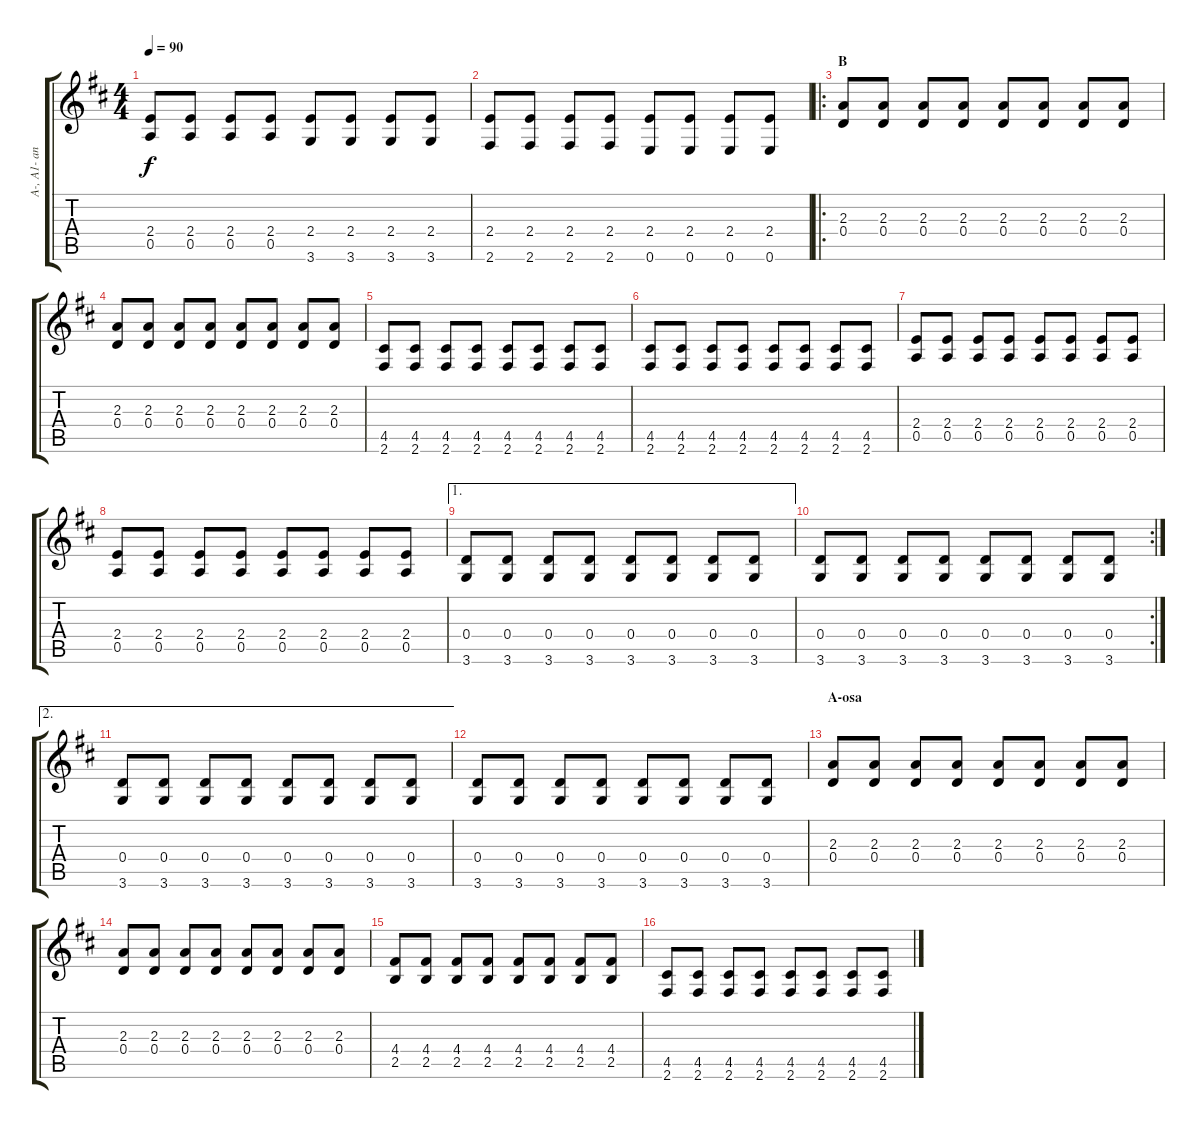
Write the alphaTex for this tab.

\track ("A-, A1- and B-parts guitar" "A-, A1- an") {instrument electricguitarclean}
\staff {score tabs}
\tuning (E4 B3 G3 D3 A2 E2) {hide}
\ts (4 4)
\tempo 90
\clef g2
\ks d
(2.4 0.5).8{dy f} (2.4 0.5).8 (2.4 0.5).8 (2.4 0.5).8 (2.4 3.6).8 (2.4 3.6).8 (2.4 3.6).8 (2.4 3.6).8 |
(2.4 2.6).8 (2.4 2.6).8 (2.4 2.6).8 (2.4 2.6).8 (2.4 0.6).8 (2.4 0.6).8 (2.4 0.6).8 (2.4 0.6).8 |
\ro
\section ("" "B")
(2.3 0.4).8 (2.3 0.4).8 (2.3 0.4).8 (2.3 0.4).8 (2.3 0.4).8 (2.3 0.4).8 (2.3 0.4).8 (2.3 0.4).8 |
(2.3 0.4).8 (2.3 0.4).8 (2.3 0.4).8 (2.3 0.4).8 (2.3 0.4).8 (2.3 0.4).8 (2.3 0.4).8 (2.3 0.4).8 |
(4.5 2.6).8 (4.5 2.6).8 (4.5 2.6).8 (4.5 2.6).8 (4.5 2.6).8 (4.5 2.6).8 (4.5 2.6).8 (4.5 2.6).8 |
(4.5 2.6).8 (4.5 2.6).8 (4.5 2.6).8 (4.5 2.6).8 (4.5 2.6).8 (4.5 2.6).8 (4.5 2.6).8 (4.5 2.6).8 |
(2.4 0.5).8 (2.4 0.5).8 (2.4 0.5).8 (2.4 0.5).8 (2.4 0.5).8 (2.4 0.5).8 (2.4 0.5).8 (2.4 0.5).8 |
(2.4 0.5).8 (2.4 0.5).8 (2.4 0.5).8 (2.4 0.5).8 (2.4 0.5).8 (2.4 0.5).8 (2.4 0.5).8 (2.4 0.5).8 |
\ae 1
(0.4 3.6).8 (0.4 3.6).8 (0.4 3.6).8 (0.4 3.6).8 (0.4 3.6).8 (0.4 3.6).8 (0.4 3.6).8 (0.4 3.6).8 |
\rc 2
(0.4 3.6).8 (0.4 3.6).8 (0.4 3.6).8 (0.4 3.6).8 (0.4 3.6).8 (0.4 3.6).8 (0.4 3.6).8 (0.4 3.6).8 |
\ae 2
(0.4 3.6).8 (0.4 3.6).8 (0.4 3.6).8 (0.4 3.6).8 (0.4 3.6).8 (0.4 3.6).8 (0.4 3.6).8 (0.4 3.6).8 |
(0.4 3.6).8 (0.4 3.6).8 (0.4 3.6).8 (0.4 3.6).8 (0.4 3.6).8 (0.4 3.6).8 (0.4 3.6).8 (0.4 3.6).8 |
\section ("" "A-osa")
(2.3 0.4).8 (2.3 0.4).8 (2.3 0.4).8 (2.3 0.4).8 (2.3 0.4).8 (2.3 0.4).8 (2.3 0.4).8 (2.3 0.4).8 |
(2.3 0.4).8 (2.3 0.4).8 (2.3 0.4).8 (2.3 0.4).8 (2.3 0.4).8 (2.3 0.4).8 (2.3 0.4).8 (2.3 0.4).8 |
(4.4 2.5).8 (4.4 2.5).8 (4.4 2.5).8 (4.4 2.5).8 (4.4 2.5).8 (4.4 2.5).8 (4.4 2.5).8 (4.4 2.5).8 |
(4.5 2.6).8 (4.5 2.6).8 (4.5 2.6).8 (4.5 2.6).8 (4.5 2.6).8 (4.5 2.6).8 (4.5 2.6).8 (4.5 2.6).8
